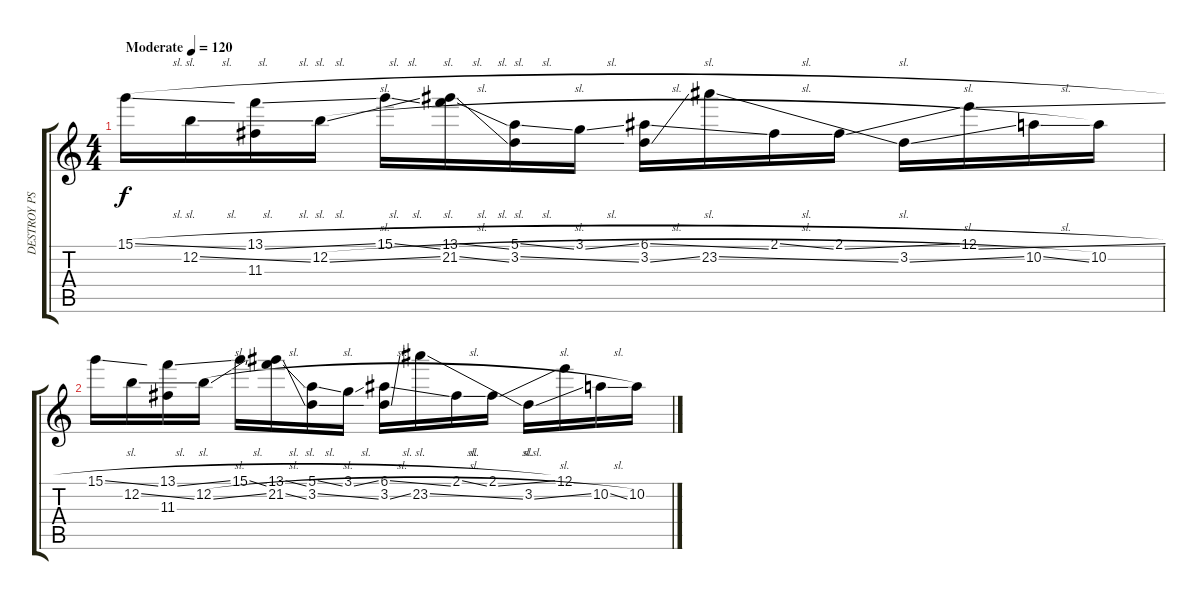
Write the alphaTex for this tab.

\track ("DESTROY PSICO" "DESTROY PS") {instrument distortionguitar}
\staff {score tabs}
\tuning (E4 B3 G3 D3 A2 E2) {hide}
\ts (4 4)
\tempo (120 "Moderate")
\clef g2
\ks c
15.1{sl}.16{dy f instrument distortionguitar} 12.2{ss}.16 (13.1{sl} 11.3).16 12.2{sl}.16 15.1{sl}.16 (13.1{sl} 21.2{sl}).16 (5.1{sl} 3.2{sl}).16 3.1{sl}.16 (6.1{sl} 3.2{sl}).16 23.2{sl}.16 2.1{sl}.16 2.1{sl}.16 3.2{sl}.16 12.1{sl}.16 10.2{sl}.16 10.2.16 |
15.1{sl}.16 12.2{ss}.16 (13.1{sl} 11.3).16 12.2{sl}.16 15.1{sl}.16 (13.1{sl} 21.2{sl}).16 (5.1{sl} 3.2{sl}).16 3.1{sl}.16 (6.1{sl} 3.2{sl}).16 23.2{sl}.16 2.1{sl}.16 2.1{sl}.16 3.2{sl}.16 12.1.16 10.2{sl}.16 10.2.16
